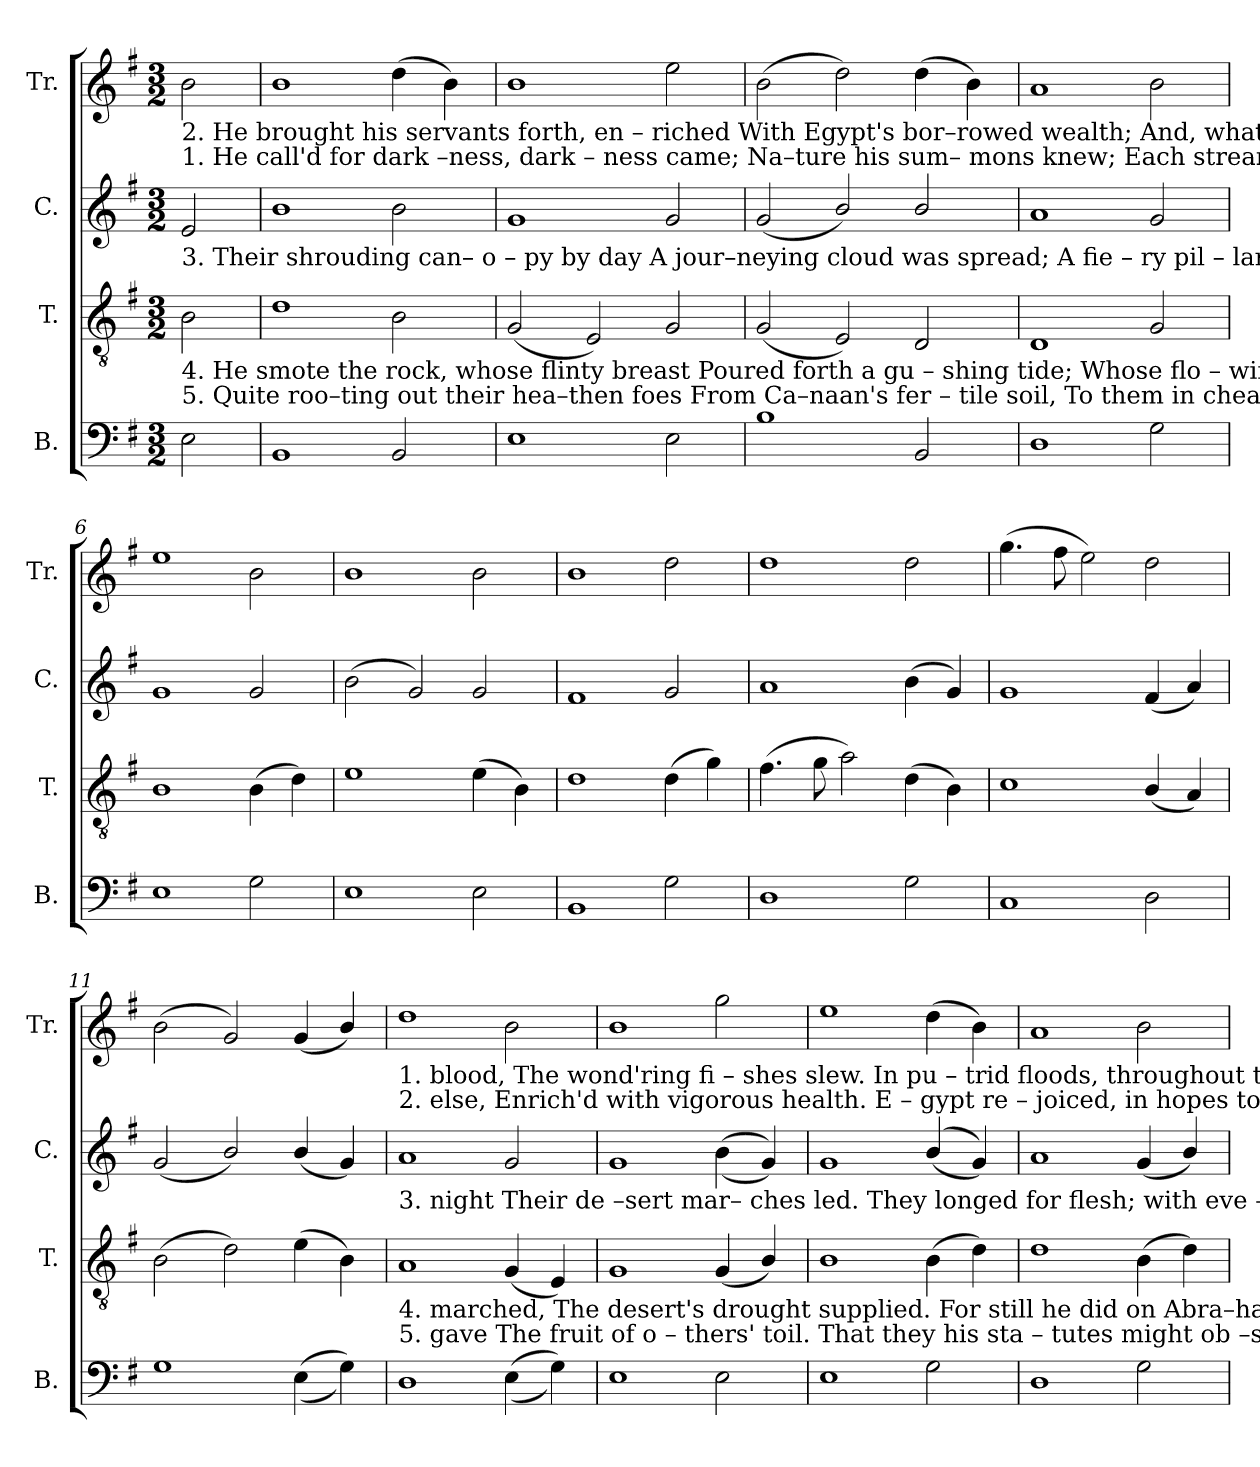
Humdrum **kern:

**kern	**kern	**kern	**kern
*part4	*part3	*part2	*part1
*staff4	*staff3	*staff2	*staff1
*I"B.	*I"T.	*I"C.	*I"Tr.
*I'B.	*I'T.	*I'C.	*I'Tr.
*clefF4	*clefGv2	*clefG2	*clefG2
*k[f#]	*k[f#]	*k[f#]	*k[f#]
*M3/2	*M3/2	*M3/2	*M3/2
*MM120	*MM120	*MM120	*MM120
=1	=1	=1	=1
!	!	!	!LO:TX:b:t=2. He  brought  his  servants  forth,  en – riched   With  Egypt's  bor–rowed wealth;  And,  what      tran –  scends        all        trea –sures
!	!	!	!LO:TX:b:t=1. He  call'd  for   dark –ness,  dark – ness  came;  Na–ture his     sum– mons  knew;  Each  stream    and        lake,          trans–form'd   to
!	!	!LO:TX:b:t=3. Their shrouding can– o  –  py       by       day    A  jour–neying  cloud  was spread;  A      fie      –      ry         pil     –       lar          all       the	!
!	!LO:TX:b:t=4. He  smote  the   rock,   whose  flinty  breast   Poured  forth a   gu – shing   tide;  Whose  flo    –    wing    stream,        wher – e'er   they	!	!
!	!LO:TX:b:t=5. Quite roo–ting  out     their  hea–then  foes    From Ca–naan's  fer – tile      soil,   To          them        in        cheap           pos  – ses –  sion	!	!
2E\	2B\	2e/	2b\
=2	=2	=2	=2
1BB	1d	1b	1b
2BB/	2B\	2b\	(4dd\
.	.	.	4b\)
=3	=3	=3	=3
1E	(2G/	1g	1b
.	2E/)	.	.
2E\	2G/	2g/	2ee\
=4	=4	=4	=4
1B	(2G/	(2g/	(2b\
.	2E/)	2b/)	2dd\)
2BB/	2D/	2b/	(4dd\
.	.	.	4b\)
=5	=5	=5	=5
1D	1D	1a	1a
2G\	2G/	2g/	2b\
=6	=6	=6	=6
1E	1B	1g	1ee
2G\	(4B\	2g/	2b\
.	4d\)	.	.
=7	=7	=7	=7
1E	1e	(2b\	1b
.	.	2g/)	.
2E\	(4e\	2g/	2b\
.	4B\)	.	.
=8	=8	=8	=8
1BB	1d	1f#	1b
2G\	(4d\	2g/	2dd\
.	4g\)	.	.
=9	=9	=9	=9
1D	(4.f#\	1a	1dd
.	8g\	.	.
.	2a\)	.	.
2G\	(4d\	(4b\	2dd\
.	4B\)	4g/)	.
=10	=10	=10	=10
1C	1c	1g	(4.gg\
.	.	.	8ff#\
.	.	.	2ee\)
2D\	(4B/	(4f#/	2dd\
.	4A/)	4a/)	.
=11	=11	=11	=11
1G	(2B\	(2g/	(2b\
.	2d\)	2b/)	2g/)
((4E\	(4e\	(4b/	(4g/
4G\))	4B\)	4g/)	4b/)
!!LO:LB:g=z
=12	=12	=12	=12
!	!	!	!LO:TX:b:t=1. blood, The wond'ring   fi  – shes    slew.    In        pu      –      trid    floods,  throughout  the       land, The pest of frogs  was         bred;  From
!	!	!	!LO:TX:b:t=2. else,     Enrich'd  with   vigorous health.    E   –   gypt            re   –  joiced,    in      hopes  to       find  Her plagues with them removed; Taught
!	!	!LO:TX:b:t=3. night  Their de –sert      mar– ches    led.  They      longed       for        flesh;   with   eve – ning  quails  He furnished eve – ry       tent;  From	!
!	!LO:TX:b:t=4. marched, The desert's drought supplied.  For      still            he         did        on      Abra–ham's  faith  And  ancient  league  re – flect;  He	!	!
!	!LO:TX:b:t=5. gave   The   fruit   of    o   –   thers'    toil.   That     they           his       sta   –   tutes   might  ob –serve,  His  sacred  laws   o    –     bey;   For	!	!
1D	1A	1a	1dd
((4E\	(4G/	2g/	2b\
4G\))	4E/)	.	.
=13	=13	=13	=13
1E	1G	1g	1b
2E\	(4G/	((4b\	2gg\
.	4B/)	4g/))	.
=14	=14	=14	=14
1E	1B	1g	1ee
2G\	(4B\	((4b/	(4dd\
.	4d\)	4g/))	4b\)
=15	=15	=15	=15
1D	1d	1a	1a
2G\	(4B\	(4g/	2b\
.	4d\)	4b/)	.
=	=	=	=
*-	*-	*-	*-
